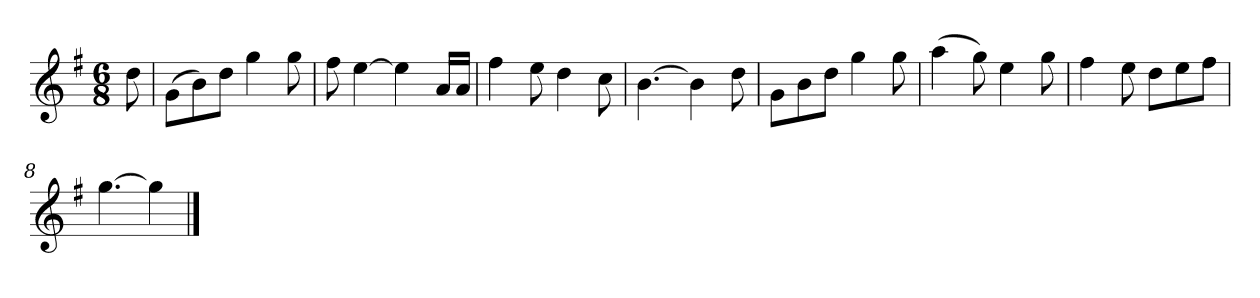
**kern
*part1
*staff1
*k[f#]
*M6/8
*MM120
=
8dd
=1
(8gL
8b)
8ddJ
4gg
8gg
=2
8ff#
[4ee
4ee]
16aLL
16aJJ
=3
4ff#
8ee
4dd
8cc
=4
[4.b
4b]
8dd
=5
8gL
8b
8ddJ
4gg
8gg
=6
(4aa
8gg)
4ee
8gg
=7
4ff#
8ee
8ddL
8ee
8ff#J
=8
[4.gg
4gg]
==
*-
